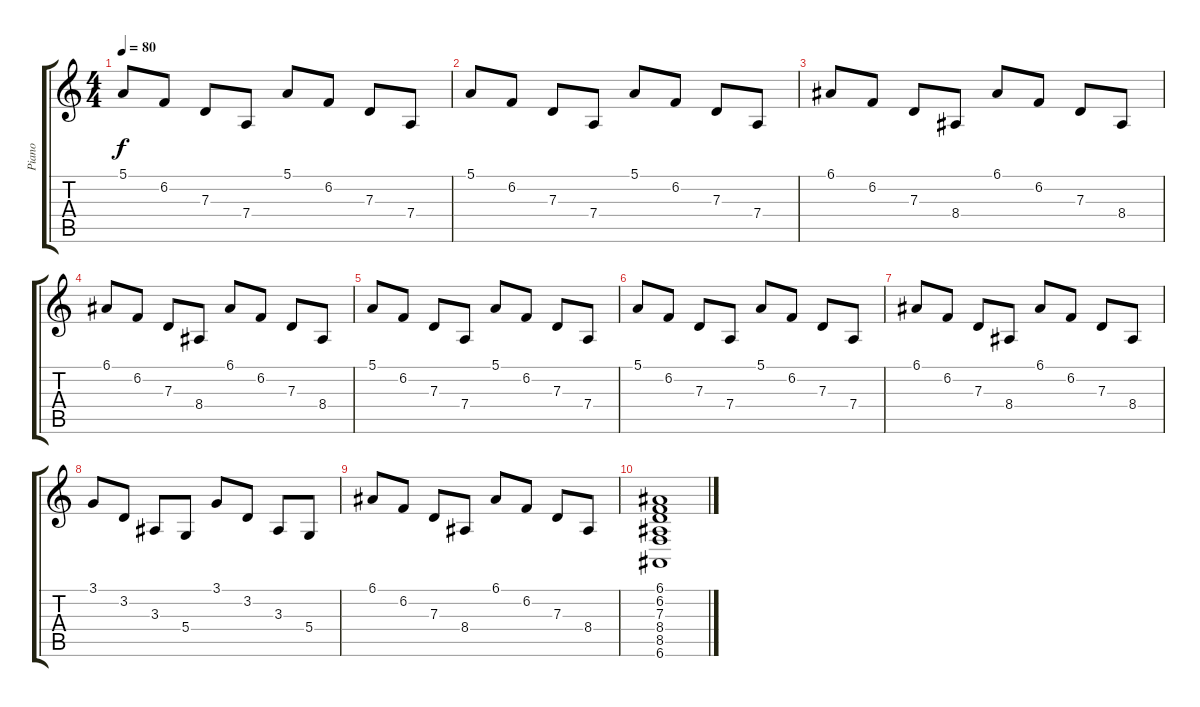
\track ("Piano" "Piano") {instrument acousticgrandpiano}
\staff {score tabs}
\tuning (E4 B3 G3 D3 A2 E2) {hide}
\ts (4 4)
\tempo 80
\clef g2
\ks c
5.1.8{dy f} 6.2.8 7.3.8 7.4.8 5.1.8 6.2.8 7.3.8 7.4.8 |
5.1.8 6.2.8 7.3.8 7.4.8 5.1.8 6.2.8 7.3.8 7.4.8 |
6.1.8 6.2.8 7.3.8 8.4.8 6.1.8 6.2.8 7.3.8 8.4.8 |
6.1.8 6.2.8 7.3.8 8.4.8 6.1.8 6.2.8 7.3.8 8.4.8 |
5.1.8 6.2.8 7.3.8 7.4.8 5.1.8 6.2.8 7.3.8 7.4.8 |
5.1.8 6.2.8 7.3.8 7.4.8 5.1.8 6.2.8 7.3.8 7.4.8 |
6.1.8 6.2.8 7.3.8 8.4.8 6.1.8 6.2.8 7.3.8 8.4.8 |
3.1.8 3.2.8 3.3.8 5.4.8 3.1.8 3.2.8 3.3.8 5.4.8 |
6.1.8 6.2.8 7.3.8 8.4.8 6.1.8 6.2.8 7.3.8 8.4.8 |
(6.1 6.2 7.3 8.4 8.5 6.6).1
